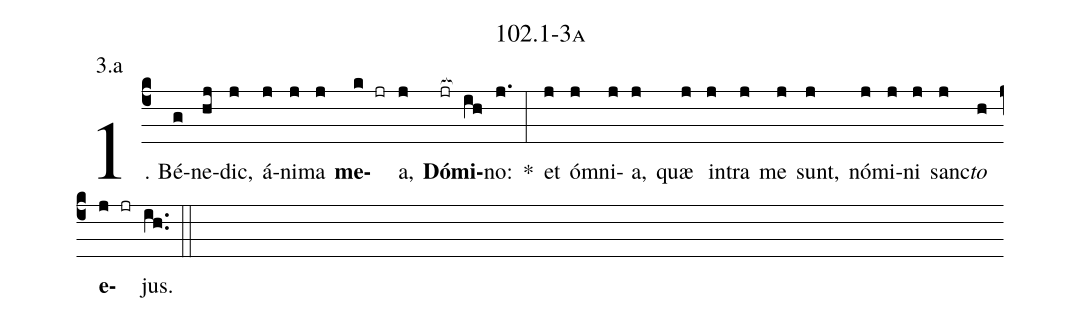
name: 102.1-3a;
annotation: 3.a;
%%
(c4)1. Bé(g)ne(hj)dic,(j) á(j)ni(j)ma(j) <b>me</b>(k jr)a,(j) <b>Dó</b>(jr[ocb:1{])<b>mi</b>(ih[ocb:0}])no:(j.) *(:) et(j) óm(j)ni(j)a,(j) quæ(j) in(j)tra(j) me(j) sunt,(j) nó(j)mi(j)ni(j) sanc(j)<i>to</i>(h) <b>e</b>(j jr)jus.(ih..) (::)
